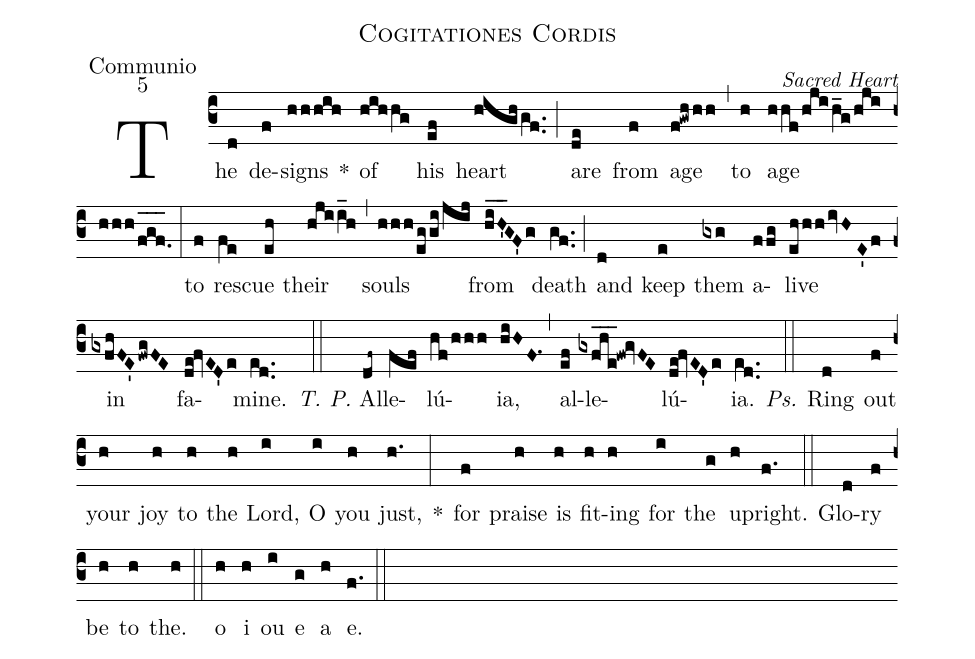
name:Cogitationes Cordis;
office-part:Communio;
mode:5;
commentary:Sacred Heart;
%%
(c3) The(d) de(f)signs(hhhih) *()of(hihhg) his(ef) heart(high/gf..) (;) are(de) from(f) age(f!gwh/hh) (,) to(h) age(hhf/hjih_g/hji/hhh/f_[oh:h]g_[oh:h]f._[oh:h]) (:) to(f) re(fe)scue(eh) their(hjii_h) (,) souls(hhh/eggi/jij) from(hi_H'_GF'g) death(gf..) (;) and(d) keep(e) them(gxg) a(ffg)live(eh/hhivH//E'f) in(gxfhFE'fwgFE) fa(de!fvED'e)mine.(ed..) (::) <i>T. P.</i> Al(df~)le(fef)lú(hf/hhh){ia},(hiHF.1) (,) al(ef)le(gxfhe___!fw!gvFE)lú(de!fvED'e){ia}.(e[ll:1]d..) (::) <i>Ps.</i> Ring(d) out(f) your(h) joy(h) to(h) the(h) Lord,(i) O(i) you(h) just,(h.) *(:) for(f) praise(h) is(h) fit(h)ing(h) for(i) the(g) up(h)right.(f.) (::) Glo(d)ry(f) be(h) to(h) the.(h) (::) o(h) i(h) ou(i) e(g) a(h) e.(f.) (::)
